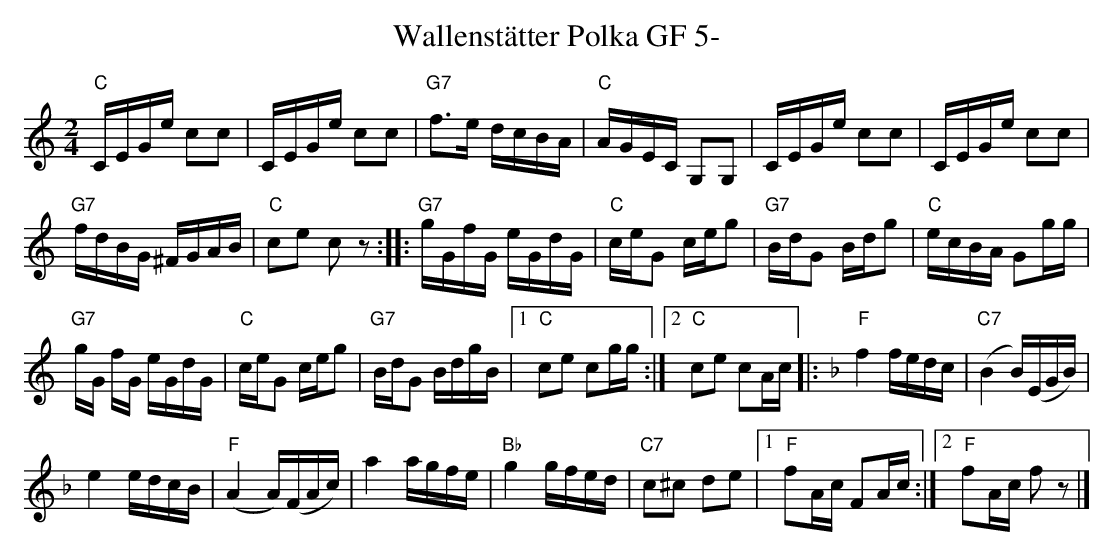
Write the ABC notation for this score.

X:1
T:Wallenstätter Polka GF 5-
M:2/4
L:1/16
K:Cmaj
"C"CEGe c2c2 | CEGe c2c2 | "G7"f3e dcBA | "C"AGEC G,2G,2 | CEGe c2c2 | CEGe c2c2 |
"G7"fdBG ^FGAB | "C"c2e2 c2z2 :: "G7"gGfG eGdG | "C"ceG2 ceg2 | "G7"BdG2 Bdg2 | "C"ecBA G2gg |
"G7"gG fG eGdG | "C"ceG2 ceg2 | "G7"BdG2 BdgB |1 "C"c2e2 c2gg :|2 "C"c2e2 c2Ac |: [K:Fmaj] "F"f4 fedc | ("C7"B4 B)(EGB) |
e4 edcB | ("F"A4 A)(FAc) | a4 agfe | "Bb"g4 gfed | "C7"c2^c2 d2e2 |1 "F"f2Ac F2Ac :|2 "F"f2Ac f2z2 |]
